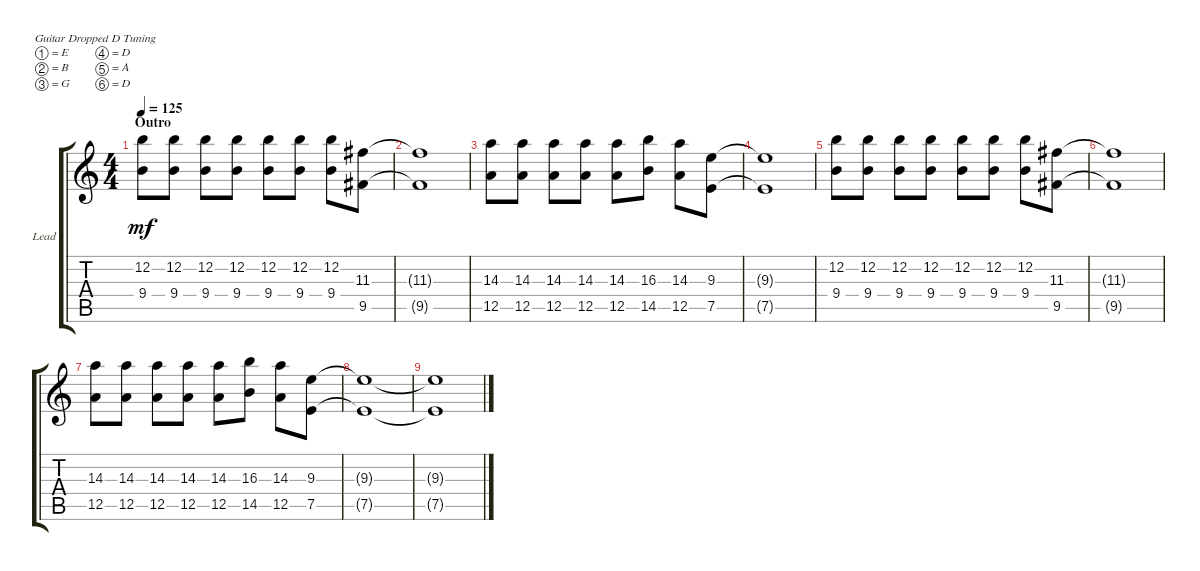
\defaultSystemsLayout 4
\bracketExtendMode groupsimilarinstruments
\firstSystemTrackNameOrientation horizontal
\otherSystemsTrackNameOrientation horizontal
\track ("Lead Guitar" "Lead") {instrument electricguitarclean}
\staff {score tabs}
\tuning (E4 B3 G3 D3 A2 D2)
\ts (4 4)
\section ("" "Outro")
\tempo 125
\clef g2
\ks c
(12.2 9.4).8{dy mf} (12.2 9.4).8 (12.2 9.4).8 (12.2 9.4).8 (12.2 9.4).8 (12.2 9.4).8 (12.2 9.4).8 (11.3 9.5).8 |
(11.3{t} 9.5{t}).1 |
(14.3 12.5).8 (14.3 12.5).8 (14.3 12.5).8 (14.3 12.5).8 (14.3 12.5).8 (16.3 14.5).8 (14.3 12.5).8 (9.3 7.5).8 |
(9.3{t} 7.5{t}).1 |
(12.2 9.4).8 (12.2 9.4).8 (12.2 9.4).8 (12.2 9.4).8 (12.2 9.4).8 (12.2 9.4).8 (12.2 9.4).8 (11.3 9.5).8 |
(11.3{t} 9.5{t}).1 |
(14.3 12.5).8 (14.3 12.5).8 (14.3 12.5).8 (14.3 12.5).8 (14.3 12.5).8 (16.3 14.5).8 (14.3 12.5).8 (9.3 7.5).8 |
(9.3{t} 7.5{t}).1 |
(9.3{t} 7.5{t}).1
